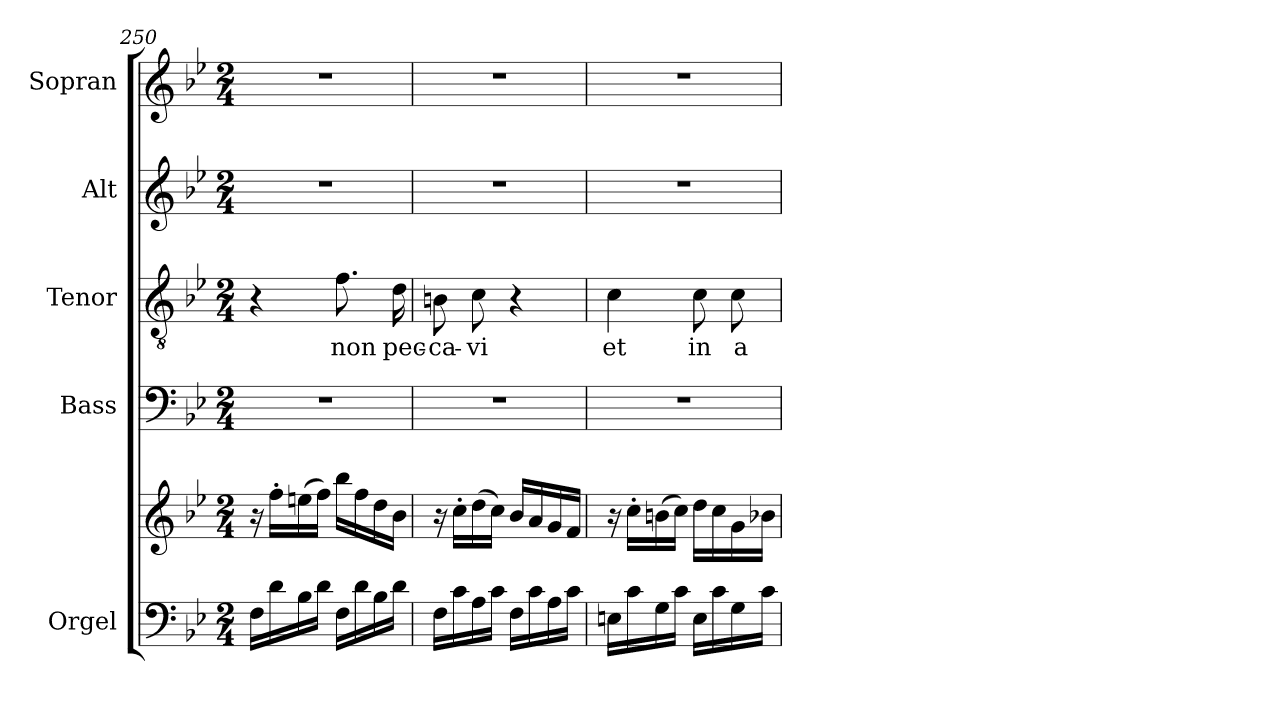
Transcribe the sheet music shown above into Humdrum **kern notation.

**kern	**kern	**kern	**kern	**text	**kern	**kern
*part5	*part5	*part4	*part3	*part3	*part2	*part1
*staff6	*staff5	*staff4	*staff3	*staff3	*staff2	*staff1
*I"Orgel	*	*I"Bass	*I"Tenor	*	*I"Alt	*I"Sopran
*I'Org.	*	*I'B.	*I'T.	*	*I'A.	*I'S.
*clefF4	*clefG2	*clefF4	*clefGv2	*	*clefG2	*clefG2
*k[b-e-]	*k[b-e-]	*k[b-e-]	*k[b-e-]	*	*k[b-e-]	*k[b-e-]
*B-:	*B-:	*B-:	*B-:	*	*B-:	*B-:
*M2/4	*M2/4	*M2/4	*M2/4	*	*M2/4	*M2/4
=250	=250	=250	=250	=250	=250	=250
16F\LL	16r	2r	4r	.	2r	2r
16d\	16ff'>\LL	.	.	.	.	.
16B-\	(>16een\	.	.	.	.	.
16d\JJ	16ff\JJ)	.	.	.	.	.
!	!	!	!	!LO:LY:b	!	!
16F\LL	16bb-\LL	.	8.f\	non	.	.
16d\	16ff\	.	.	.	.	.
16B-\	16dd\	.	.	.	.	.
!	!	!	!	!LO:LY:b	!	!
16d\JJ	16b-\JJ	.	16d\	pec-	.	.
=251	=251	=251	=251	=251	=251	=251
!	!	!	!	!LO:LY:b	!	!
16F\LL	16r	2r	8Bn\	-ca-	2r	2r
16c\	16cc'>\LL	.	.	.	.	.
!	!	!	!	!LO:LY:b	!	!
16A\	(>16dd\	.	8c\	-vi	.	.
16c\JJ	16cc\JJ)	.	.	.	.	.
16F\LL	16b-/LL	.	4r	.	.	.
16c\	16a/	.	.	.	.	.
16A\	16g/	.	.	.	.	.
16c\JJ	16f/JJ	.	.	.	.	.
!!LO:LB:g=z
=252	=252	=252	=252	=252	=252	=252
!	!	!	!	!LO:LY:b	!	!
16En\LL	16r	2r	4c\	et	2r	2r
16c\	16cc'>\LL	.	.	.	.	.
16G\	(>16bn\	.	.	.	.	.
16c\JJ	16cc\JJ)	.	.	.	.	.
!	!	!	!	!LO:LY:b	!	!
16E\LL	16dd\LL	.	8c\	in	.	.
16c\	16cc\	.	.	.	.	.
!	!	!	!	!LO:LY:b	!	!
16G\	16g\	.	8c\	a-	.	.
16c\JJ	16b-X\JJ	.	.	.	.	.
=	=	=	=	=	=	=
*-	*-	*-	*-	*-	*-	*-
